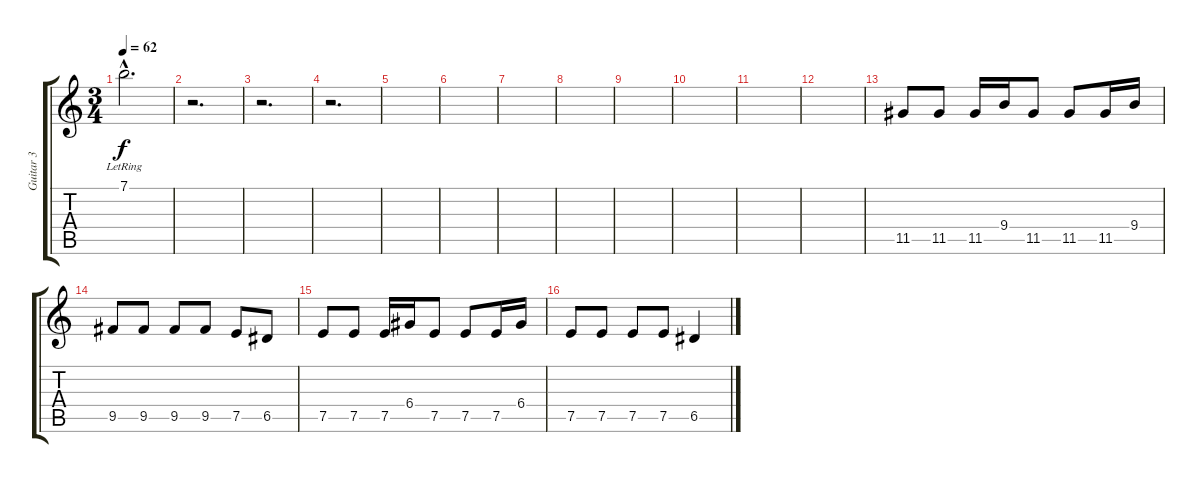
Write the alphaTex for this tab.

\track ("Guitar 3" "Guitar 3") {instrument electricguitarjazz}
\staff {score tabs}
\tuning (E4 B3 G3 D3 A2 E2) {hide}
\ts (3 4)
\tempo 62
\clef g2
\ks c
7.1{hac lr}.2{d dy f} |
r.2{d} |
r.2{d} |
r.2{d} |
|
|
|
|
|
|
|
|
11.5.8 11.5.8 11.5.16 9.4.16 11.5.8 11.5.8 11.5.16 9.4.16 |
9.5.8 9.5.8 9.5.8 9.5.8 7.5.8 6.5.8 |
7.5.8 7.5.8 7.5.16 6.4.16 7.5.8 7.5.8 7.5.16 6.4.16 |
7.5.8 7.5.8 7.5.8 7.5.8 6.5.4
